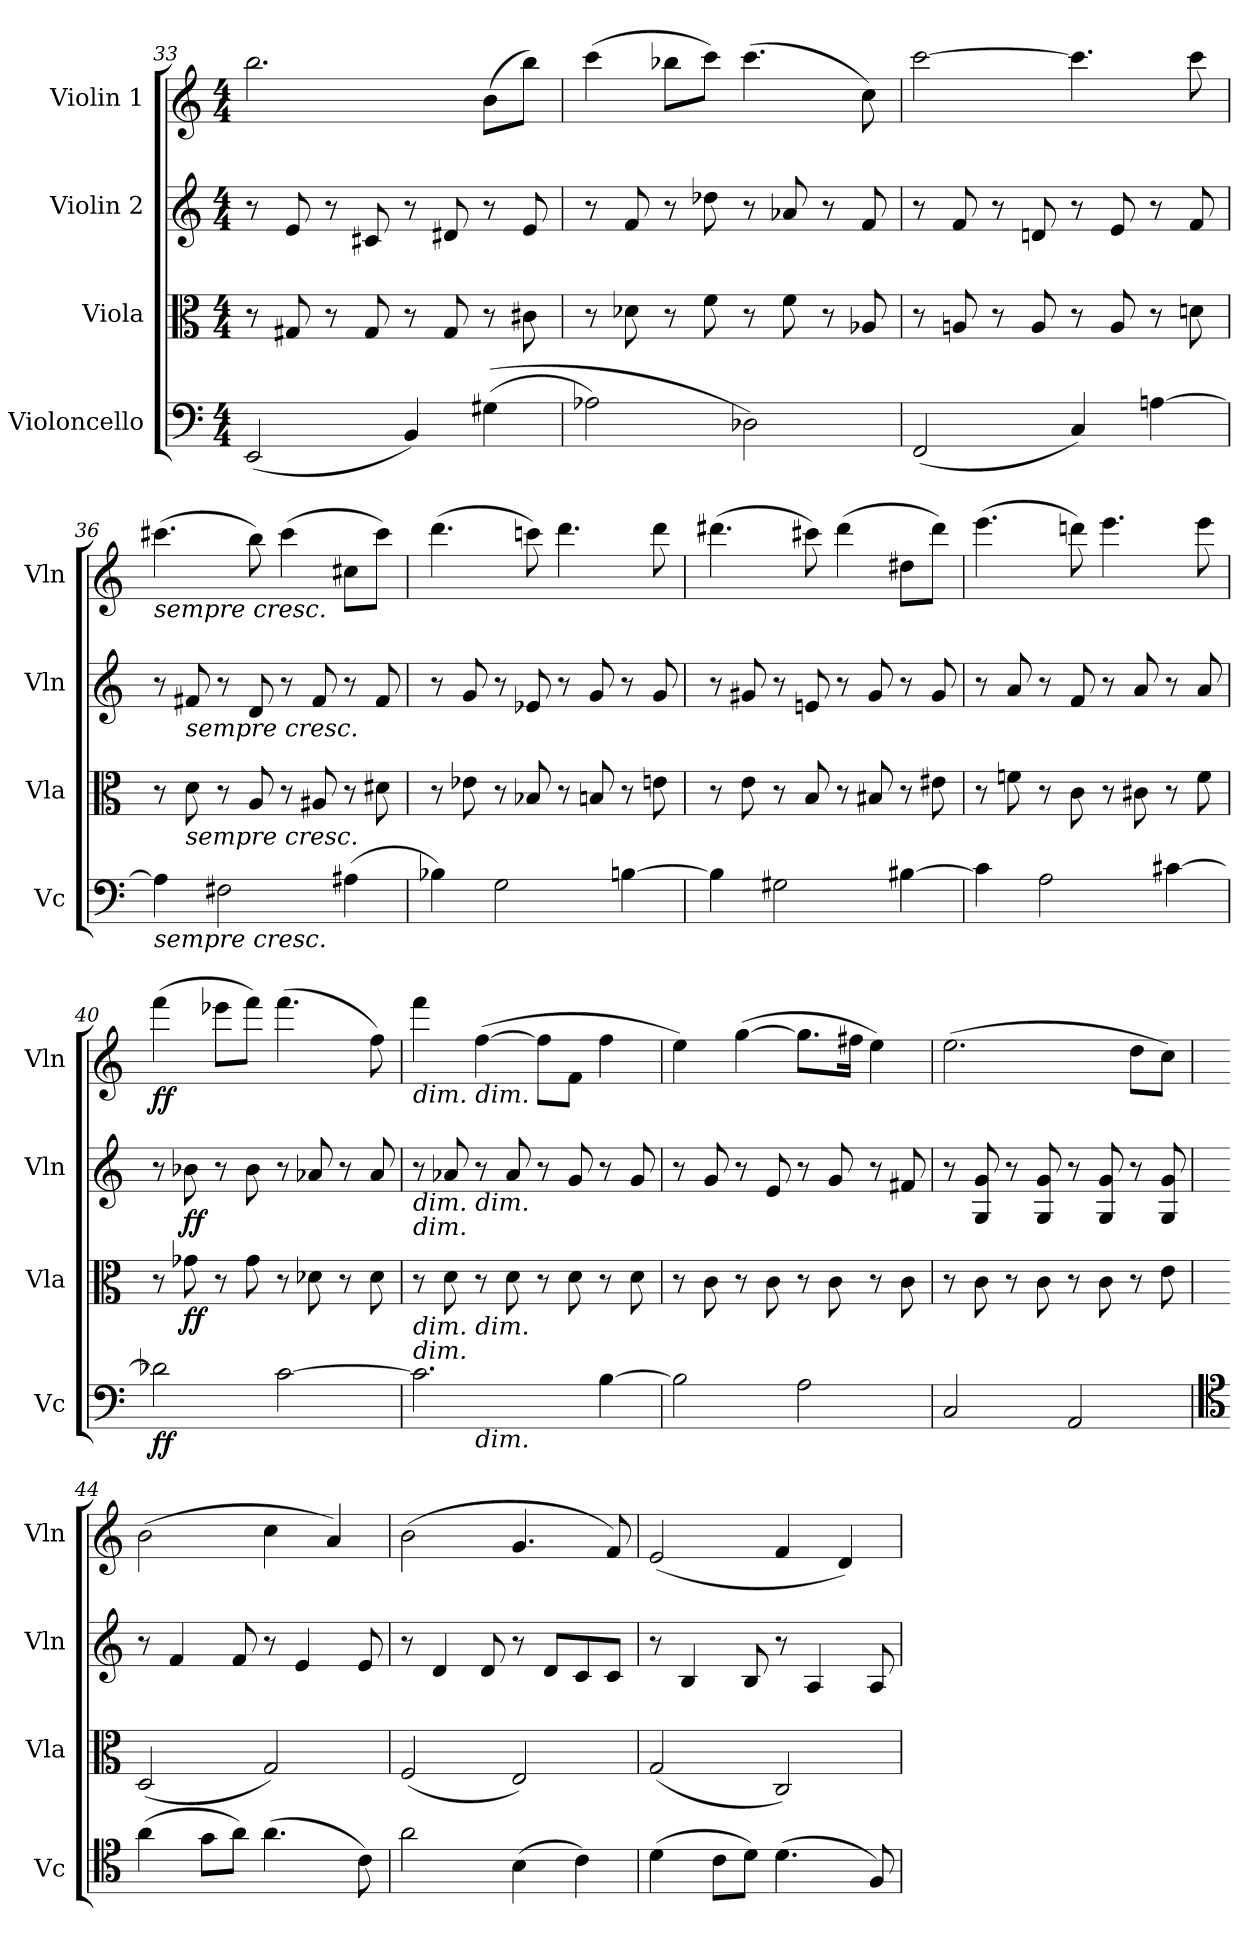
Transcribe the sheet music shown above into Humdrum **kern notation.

**kern	**dynam	**kern	**dynam	**kern	**dynam	**kern	**dynam
*part4	*part4	*part3	*part3	*part2	*part2	*part1	*part1
*staff4	*staff4	*staff3	*staff3	*staff2	*staff2	*staff1	*staff1
*I"Violoncello	*	*I"Viola	*	*I"Violin 2	*	*I"Violin 1	*
*I'Vc	*	*I'Vla	*	*I'Vln	*	*I'Vln	*
!!LO:LB:g=z
*clefF4	*	*clefC3	*	*clefG2	*	*clefG2	*
*k[]	*	*k[]	*	*k[]	*	*k[]	*
*M4/4	*	*M4/4	*	*M4/4	*	*M4/4	*
=33	=33	=33	=33	=33	=33	=33	=33
(2EE/	.	8r	.	8r	.	2.bb\	.
.	.	8G#X/	.	8e/	.	.	.
.	.	8r	.	8r	.	.	.
.	.	8G#/	.	8c#X/	.	.	.
4BB/)	.	8r	.	8r	.	.	.
.	.	8G#/	.	8d#X/	.	.	.
([4G#X\	.	8r	.	8r	.	(8b\L	.
.	.	8c#X\	.	8e/	.	8bb\J)	.
=34	=34	=34	=34	=34	=34	=34	=34
2A-X\]	.	8r	.	8r	.	(4ccc\	.
.	.	8d-X\	.	8f/	.	.	.
.	.	8r	.	8r	.	8bb-X\L	.
.	.	8f\	.	8dd-X\	.	8ccc\J)	.
2D-X\)	.	8r	.	8r	.	(4.ccc\	.
.	.	8f\	.	8a-X/	.	.	.
.	.	8r	.	8r	.	.	.
.	.	8A-X/	.	8f/	.	8cc\)	.
=35	=35	=35	=35	=35	=35	=35	=35
(2FF/	.	8r	.	8r	.	[2ccc\	.
.	.	8An/	.	8f/	.	.	.
.	.	8r	.	8r	.	.	.
.	.	8A/	.	8dn/	.	.	.
4C/)	.	8r	.	8r	.	4.ccc\]	.
.	.	8A/	.	8e/	.	.	.
[4An\	.	8r	.	8r	.	.	.
.	.	8dn\	.	8f/	.	8ccc\	.
=36	=36	=36	=36	=36	=36	=36	=36
!	!	!	!	!	!	!LO:TX:b:i:t=sempre cresc.	!
!LO:TX:b:i:t=sempre cresc.	!	!	!	!	!	!	!
4A\]	.	8r	.	8r	.	(4.ccc#X\	.
!	!	!	!	!LO:TX:b:i:t=sempre cresc.	!	!	!
!	!	!LO:TX:b:i:t=sempre cresc.	!	!	!	!	!
.	.	8d\	.	8f#X/	.	.	.
2F#X\	.	8r	.	8r	.	.	.
.	.	8A/	.	8d/	.	8bb\)	.
.	.	8r	.	8r	.	(4ccc#\	.
.	.	8A#X/	.	8f#/	.	.	.
[4A#X\	.	8r	.	8r	.	8cc#X\L	.
.	.	8d#X\	.	8f#/	.	8ccc#\J)	.
!!LO:LB:g=z
=37	=37	=37	=37	=37	=37	=37	=37
4B-X\]	.	8r	.	8r	.	(4.ddd\	.
.	.	8e-X\	.	8g/	.	.	.
2G\	.	8r	.	8r	.	.	.
.	.	8B-X/	.	8e-X/	.	8cccn\)	.
.	.	8r	.	8r	.	4.ddd\	.
.	.	8Bn/	.	8g/	.	.	.
[4Bn\	.	8r	.	8r	.	.	.
.	.	8en\	.	8g/	.	8ddd\	.
=38	=38	=38	=38	=38	=38	=38	=38
4B\]	.	8r	.	8r	.	(4.ddd#X\	.
.	.	8e\	.	8g#X/	.	.	.
2G#X\	.	8r	.	8r	.	.	.
.	.	8B/	.	8en/	.	8ccc#X\)	.
.	.	8r	.	8r	.	(4ddd#\	.
.	.	8B#X/	.	8g#/	.	.	.
[4B#X\	.	8r	.	8r	.	8dd#X\L	.
.	.	8e#X\	.	8g#/	.	8ddd#\J)	.
=39	=39	=39	=39	=39	=39	=39	=39
4c\]	.	8r	.	8r	.	(4.eee\	.
.	.	8fni\	.	8a/	.	.	.
2A\	.	8r	.	8r	.	.	.
.	.	8c\	.	8f/	.	8dddn\)	.
.	.	8r	.	8r	.	4.eee\	.
.	.	8c#X\	.	8a/	.	.	.
[4c#X\	.	8r	.	8r	.	.	.
.	.	8f\	.	8a/	.	8eee\	.
=40	=40	=40	=40	=40	=40	=40	=40
!	!LO:DY:b	!	!	!	!	!	!LO:DY:b
2d-X\]	ff	8r	.	8r	.	(4fff\	ff
!	!	!	!LO:DY:b	!	!LO:DY:b	!	!
.	.	8g-X\	ff	8b-X\	ff	.	.
.	.	8r	.	8r	.	8eee-X\L	.
.	.	8g-\	.	8b-\	.	8fff\J)	.
[2c\	.	8r	.	8r	.	(4.fff\	.
.	.	8d-X\	.	8a-X/	.	.	.
.	.	8r	.	8r	.	.	.
.	.	8d-\	.	8a-/	.	8ff\)	.
!!LO:PB:g=z
=41	=41	=41	=41	=41	=41	=41	=41
*^	*	*	*	*	*	*	*
!	!	!	!	!	!	!	!LO:TX:b:i:t=dim.	!
!	!	!	!	!	!LO:TX:b:i:t=dim.	!	!	!
!	!	!	!	!	!LO:TX:b:i:t=dim.	!	!	!
!	!	!	!LO:TX:b:i:t=dim.	!	!	!	!	!
!	!	!	!LO:TX:b:i:t=dim.	!	!	!	!	!
2.c\]	4ryy	.	8r	.	8r	.	4fff\	.
.	.	.	8d\	.	8a-X/	.	.	.
!	!	!	!	!	!	!	!LO:TX:b:i:t=dim.	!
!	!	!	!	!	!LO:TX:b:i:t=dim.	!	!	!
!	!	!	!LO:TX:b:i:t=dim.	!	!	!	!	!
!	!LO:TX:b:i:t=dim.	!	!	!	!	!	!	!
.	2.ryy	.	8r	.	8r	.	([4ff\	.
.	.	.	8d\	.	8a-/	.	.	.
.	.	.	8r	.	8r	.	8ff\L]	.
.	.	.	8d\	.	8g/	.	8f\J	.
[4B\	.	.	8r	.	8r	.	4ff\	.
.	.	.	8d\	.	8g/	.	.	.
*v	*v	*	*	*	*	*	*	*
=42	=42	=42	=42	=42	=42	=42	=42
2B\]	.	8r	.	8r	.	4ee\)	.
.	.	8c\	.	8g/	.	.	.
.	.	8r	.	8r	.	([4gg\	.
.	.	8c\	.	8e/	.	.	.
2A\	.	8r	.	8r	.	8.gg\L]	.
.	.	8c\	.	8g/	.	.	.
.	.	.	.	.	.	16ff#X\Jk	.
.	.	8r	.	8r	.	4ee\)	.
.	.	8c\	.	8f#X/	.	.	.
=43	=43	=43	=43	=43	=43	=43	=43
2C/	.	8r	.	8r	.	(2.ee\	.
.	.	8c\	.	8G/ 8g/	.	.	.
.	.	8r	.	8r	.	.	.
.	.	8c\	.	8G/ 8g/	.	.	.
2AA/	.	8r	.	8r	.	.	.
.	.	8c\	.	8G/ 8g/	.	.	.
.	.	8r	.	8r	.	8dd\L	.
.	.	8e\	.	8G/ 8g/	.	8cc\J)	.
=44	=44	=44	=44	=44	=44	=44	=44
*clefC4	*	*	*	*	*	*	*
(4a\	.	(2D/	.	8r	.	(2b\	.
.	.	.	.	4f/	.	.	.
8g\L	.	.	.	.	.	.	.
8a\J)	.	.	.	8f/	.	.	.
(4.a\	.	2G/)	.	8r	.	4cc\	.
.	.	.	.	4e/	.	.	.
.	.	.	.	.	.	4a/)	.
8c\)	.	.	.	8e/	.	.	.
!!LO:LB:g=z
=45	=45	=45	=45	=45	=45	=45	=45
2a\	.	(2F/	.	8r	.	(2b\	.
.	.	.	.	4d/	.	.	.
.	.	.	.	8d/	.	.	.
(4B\	.	2E/)	.	8r	.	4.g/	.
.	.	.	.	8d/L	.	.	.
4c\)	.	.	.	8c/	.	.	.
.	.	.	.	8c/J	.	8f/)	.
=46	=46	=46	=46	=46	=46	=46	=46
(4d\	.	(2G/	.	8r	.	(2e/	.
.	.	.	.	4B/	.	.	.
8c\L	.	.	.	.	.	.	.
8d\J)	.	.	.	8B/	.	.	.
(4.d\	.	2C/)	.	8r	.	4f/	.
.	.	.	.	4A/	.	.	.
.	.	.	.	.	.	4d/)	.
8F/)	.	.	.	8A/	.	.	.
=	=	=	=	=	=	=	=
*-	*-	*-	*-	*-	*-	*-	*-
